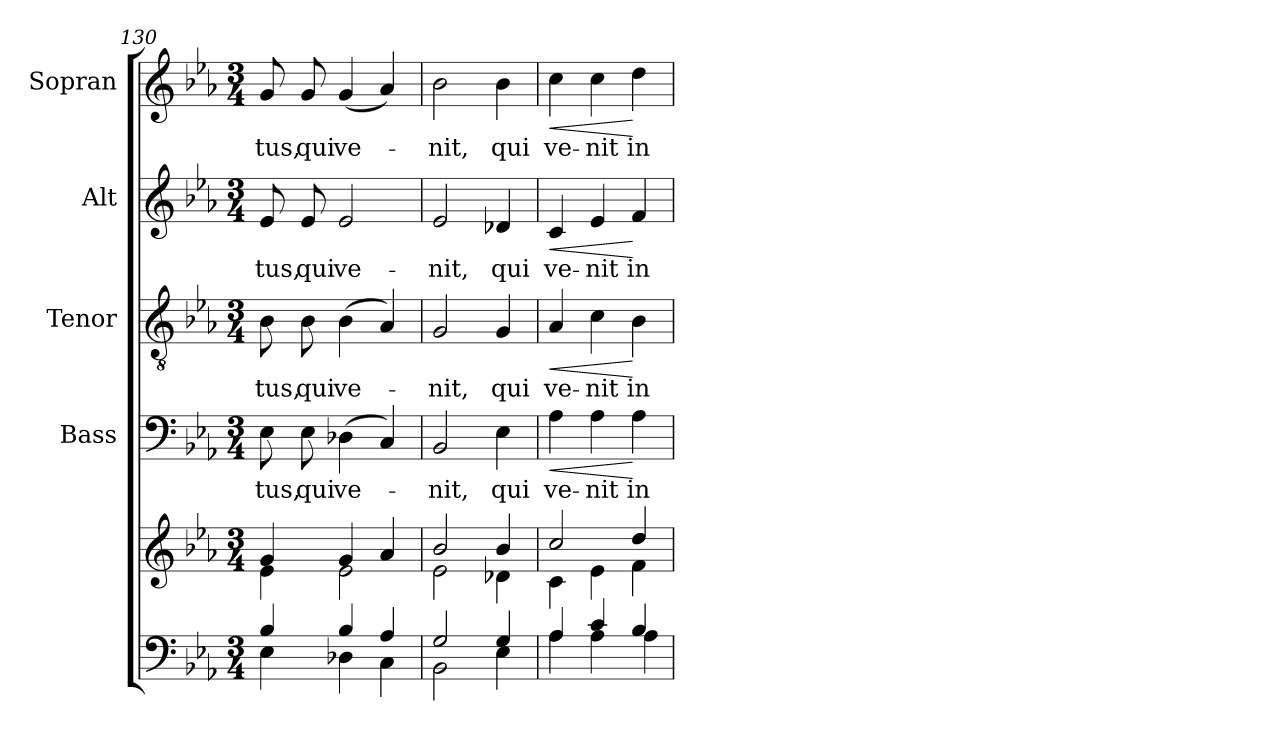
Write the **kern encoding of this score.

**kern	**kern	**kern	**text	**dynam	**kern	**text	**dynam	**kern	**text	**dynam	**kern	**text	**dynam
*part5	*part5	*part4	*part4	*part4	*part3	*part3	*part3	*part2	*part2	*part2	*part1	*part1	*part1
*staff6	*staff5	*staff4	*staff4	*staff4	*staff3	*staff3	*staff3	*staff2	*staff2	*staff2	*staff1	*staff1	*staff1
*	*	*I"Bass	*	*	*I"Tenor	*	*	*I"Alt	*	*	*I"Sopran	*	*
*	*	*I'B.	*	*	*I'T.	*	*	*I'A.	*	*	*I'S.	*	*
*clefF4	*clefG2	*clefF4	*	*	*clefGv2	*	*	*clefG2	*	*	*clefG2	*	*
*k[b-e-a-]	*k[b-e-a-]	*k[b-e-a-]	*	*	*k[b-e-a-]	*	*	*k[b-e-a-]	*	*	*k[b-e-a-]	*	*
*E-:	*E-:	*E-:	*	*	*E-:	*	*	*E-:	*	*	*E-:	*	*
*M3/4	*M3/4	*M3/4	*	*	*M3/4	*	*	*M3/4	*	*	*M3/4	*	*
=130	=130	=130	=130	=130	=130	=130	=130	=130	=130	=130	=130	=130	=130
*^	*^	*	*	*	*	*	*	*	*	*	*	*	*
!	!	!	!	!	!LO:LY:b	!	!	!LO:LY:b	!	!	!LO:LY:b	!	!	!LO:LY:b	!
4B-/	4E-\	4g/	4e-\	8E-\	-tus,	.	8B-\	-tus,	.	8e-/	-tus,	.	8g/	-tus,	.
!	!	!	!	!	!LO:LY:b	!	!	!LO:LY:b	!	!	!LO:LY:b	!	!	!LO:LY:b	!
.	.	.	.	8E-\	qui	.	8B-\	qui	.	8e-/	qui	.	8g/	qui	.
!	!	!	!	!	!LO:LY:b	!	!	!LO:LY:b	!	!	!LO:LY:b	!	!	!LO:LY:b	!
4B-/	4D-X\	4g/	2e-\	(>4D-X\	ve-	.	(>4B-\	ve-	.	2e-/	ve-	.	(<4g/	ve-	.
4A-/	4C\	4a-/	.	4C/)	.	.	4A-/)	.	.	.	.	.	4a-/)	.	.
=131	=131	=131	=131	=131	=131	=131	=131	=131	=131	=131	=131	=131	=131	=131	=131
!	!	!	!	!	!LO:LY:b	!	!	!LO:LY:b	!	!	!LO:LY:b	!	!	!LO:LY:b	!
2G/	2BB-\	2b-/	2e-\	2BB-/	-nit,	.	2G/	-nit,	.	2e-/	-nit,	.	2b-\	-nit,	.
!	!	!	!	!	!LO:LY:b	!	!	!LO:LY:b	!	!	!LO:LY:b	!	!	!LO:LY:b	!
4G/	4E-\	4b-/	4d-X\	4E-\	qui	.	4G/	qui	.	4d-X/	qui	.	4b-\	qui	.
!!LO:LB:g=z
=132	=132	=132	=132	=132	=132	=132	=132	=132	=132	=132	=132	=132	=132	=132	=132
!	!	!	!	!	!LO:LY:b	!LO:HP:b	!	!LO:LY:b	!LO:HP:b	!	!LO:LY:b	!LO:HP:b	!	!LO:LY:b	!LO:HP:b
4A-/	4A-\	2cc/	4c\	4A-\	ve-	<	4A-/	ve-	<	4c/	ve-	<	4cc\	ve-	<
!	!	!	!	!	!LO:LY:b	!	!	!LO:LY:b	!	!	!LO:LY:b	!	!	!LO:LY:b	!
4c/	4A-\	.	4e-\	4A-\	-nit	.	4c\	-nit	.	4e-/	-nit	.	4cc\	-nit	.
!	!	!	!	!	!LO:LY:b	!	!	!LO:LY:b	!	!	!LO:LY:b	!	!	!LO:LY:b	!
4B-/	4A-\	4dd/	4f\	4A-\	in	[	4B-\	in	[	4f/	in	[	4dd\	in	[
*v	*v	*	*	*	*	*	*	*	*	*	*	*	*	*	*
*	*v	*v	*	*	*	*	*	*	*	*	*	*	*	*
=	=	=	=	=	=	=	=	=	=	=	=	=	=
*-	*-	*-	*-	*-	*-	*-	*-	*-	*-	*-	*-	*-	*-
